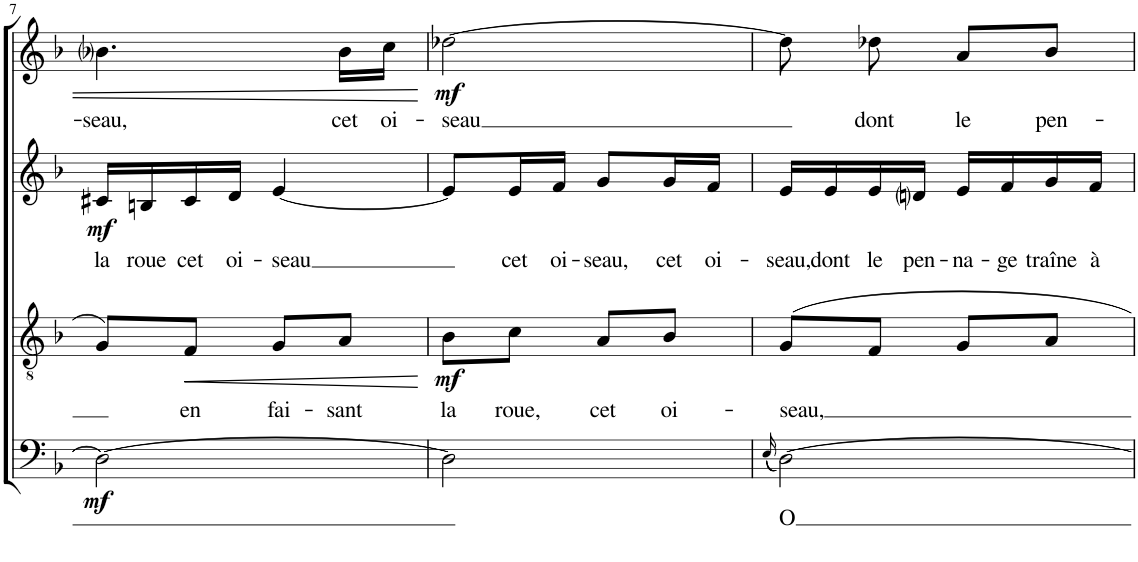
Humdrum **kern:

**kern	**text	**dynam	**kern	**text	**dynam	**kern	**text	**dynam	**kern	**text	**dynam
*part4	*part4	*part4	*part3	*part3	*part3	*part2	*part2	*part2	*part1	*part1	*part1
*staff4	*staff4	*staff4	*staff3	*staff3	*staff3	*staff2	*staff2	*staff2	*staff1	*staff1	*staff1
*I"Bass	*	*	*I"Tenor	*	*	*I"Alto	*	*	*I"Soprano	*	*
!!LO:PB:g=z
*clefF4	*	*	*clefGv2	*	*	*clefG2	*	*	*clefG2	*	*
*k[b-]	*	*	*k[b-]	*	*	*k[b-]	*	*	*k[b-]	*	*
*M2/4	*	*	*M2/4	*	*	*M2/4	*	*	*M2/4	*	*
=7	=7	=7	=7	=7	=7	=7	=7	=7	=7	=7	=7
!	!	!LO:DY:b	!	!	!	!	!LO:LY:b	!LO:DY:b	!	!LO:LY:b	!
2D\_	.	mf	8G/L	.	.	16c#X/LL	la	mf	4.b-i\	-seau,	.
!	!	!	!	!	!	!	!LO:LY:b	!	!	!	!
.	.	.	.	.	.	16Bn/	roue	.	.	.	.
!	!	!	!	!LO:LY:b	!LO:HP:b	!	!LO:LY:b	!	!	!	!
.	.	.	8F/J	en	<	16c#/	cet	.	.	.	.
!	!	!	!	!	!	!	!LO:LY:b	!	!	!	!
.	.	.	.	.	.	16d/JJ	oi-	.	.	.	.
!	!	!	!	!LO:LY:b	!	!	!LO:LY:b	!	!	!	!
.	.	.	8G/L	fai-	.	[4e/	-seau	.	.	.	.
!	!	!	!	!LO:LY:b	!	!	!	!	!	!LO:LY:b	!
.	.	.	8A/J	-sant	.	.	.	.	16b-\LL	cet	.
!	!	!	!	!	!	!	!	!	!	!LO:LY:b	!
.	.	.	.	.	.	.	.	.	16cc\JJ	oi-	.
.	.	.	.	.	[	.	.	.	.	.	.
=8	=8	=8	=8	=8	=8	=8	=8	=8	=8	=8	=8
!	!	!	!	!LO:LY:b	!LO:DY:b	!	!	!	!	!LO:LY:b	!LO:DY:b
2D\]	.	.	8B-\L	la	mf	8e/L]	.	.	[2dd-X\	-seau	mf
!	!	!	!	!LO:LY:b	!	!	!LO:LY:b	!	!	!	!
.	.	.	8c\J	roue,	.	16e/L	cet	.	.	.	.
!	!	!	!	!	!	!	!LO:LY:b	!	!	!	!
.	.	.	.	.	.	16f/JJ	oi-	.	.	.	.
!	!	!	!	!LO:LY:b	!	!	!LO:LY:b	!	!	!	!
.	.	.	8A/L	cet	.	8g/L	-seau,	.	.	.	.
!	!	!	!	!LO:LY:b	!	!	!LO:LY:b	!	!	!	!
.	.	.	8B-/J	oi-	.	16g/L	cet	.	.	.	.
!	!	!	!	!	!	!	!LO:LY:b	!	!	!	!
.	.	.	.	.	.	16f/JJ	oi-	.	.	.	.
=9	=9	=9	=9	=9	=9	=9	=9	=9	=9	=9	=9
(((16qE/	.	.	.	.	.	.	.	.	.	.	.
!	!LO:LY:b	!	!	!LO:LY:b	!	!	!LO:LY:b	!	!	!	!
[2D\)))	O	.	8G/L	-seau,	.	16e/LL	-seau,	.	8dd-\]	.	.
!	!	!	!	!	!	!	!LO:LY:b	!	!	!	!
.	.	.	.	.	.	16e/	dont	.	.	.	.
!	!	!	!	!	!	!	!LO:LY:b	!	!	!LO:LY:b	!
.	.	.	8F/J	.	.	16e/	le	.	8dd-X\	dont	.
!	!	!	!	!	!	!	!LO:LY:b	!	!	!	!
.	.	.	.	.	.	16dni/JJ	pen-	.	.	.	.
!	!	!	!	!	!	!	!LO:LY:b	!	!	!LO:LY:b	!
.	.	.	8G/L	.	.	16e/LL	-na-	.	8a/L	le	.
!	!	!	!	!	!	!	!LO:LY:b	!	!	!	!
.	.	.	.	.	.	16f/	-ge	.	.	.	.
!	!	!	!	!	!	!	!LO:LY:b	!	!	!LO:LY:b	!
.	.	.	8A/J	.	.	16g/	traîne	.	8b-/J	pen-	.
!	!	!	!	!	!	!	!LO:LY:b	!	!	!	!
.	.	.	.	.	.	16f/JJ	à	.	.	.	.
=	=	=	=	=	=	=	=	=	=	=	=
*-	*-	*-	*-	*-	*-	*-	*-	*-	*-	*-	*-
